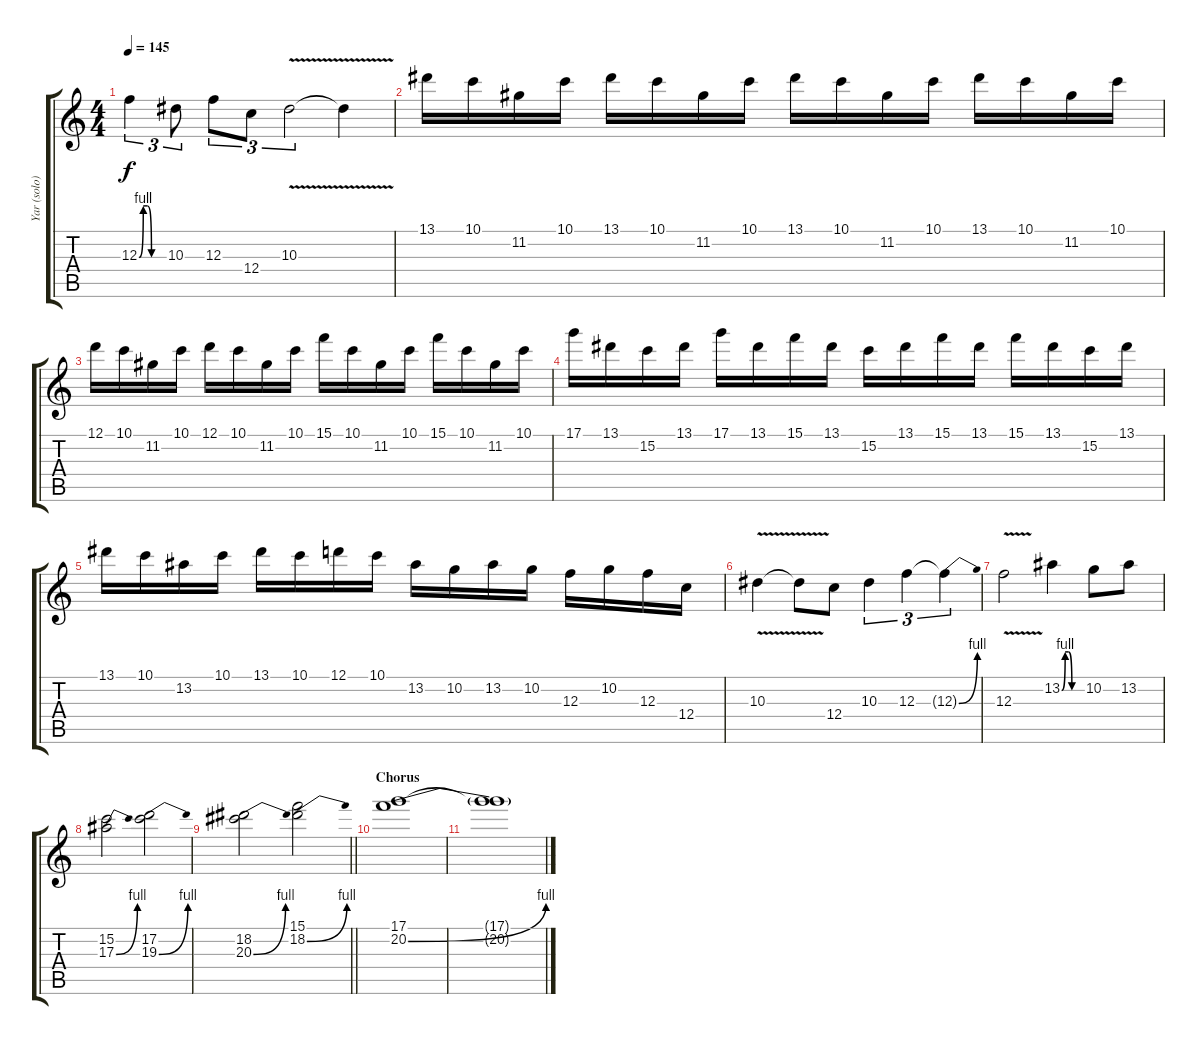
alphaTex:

\track ("Yar (solo)" "Yar (solo)") {instrument distortionguitar}
\staff {score tabs}
\tuning (D4 A3 F3 C3 G2 C2) {hide}
\ts (4 4)
\tempo 145
\clef g2
\ks c
12.3{be (custom 0 0 10 4 20 4 30 0 60 0)}.4{tu (3 2) dy f} 10.3.8{tu (3 2)} 12.3.8{tu (3 2)} 12.4.8{tu (3 2)} 10.3{v}.2{tu (3 2)} 10.3{t}.4 |
13.1.16 10.1.16 11.2.16 10.1.16 13.1.16 10.1.16 11.2.16 10.1.16 13.1.16 10.1.16 11.2.16 10.1.16 13.1.16 10.1.16 11.2.16 10.1.16 |
12.1.16 10.1.16 11.2.16 10.1.16 12.1.16 10.1.16 11.2.16 10.1.16 15.1.16 10.1.16 11.2.16 10.1.16 15.1.16 10.1.16 11.2.16 10.1.16 |
17.1.16 13.1.16 15.2.16 13.1.16 17.1.16 13.1.16 15.1.16 13.1.16 15.2.16 13.1.16 15.1.16 13.1.16 15.1.16 13.1.16 15.2.16 13.1.16 |
13.1.16 10.1.16 13.2.16 10.1.16 13.1.16 10.1.16 12.1.16 10.1.16 13.2.16 10.2.16 13.2.16 10.2.16 12.3.16 10.2.16 12.3.16 12.4.16 |
10.3{v}.4 10.3{t}.8 12.4.8 10.3.4{tu (3 2)} 12.3.4{tu (3 2)} 12.3{be (bend 0 0 60 4) t}.4{tu (3 2)} |
12.3{v}.2 13.2{be (custom 0 0 10 4 20 4 30 0 60 0)}.4 10.2.8 13.2.8 |
(15.2 17.3{be (bend 0 0 60 4)}).2 (17.2 19.3{be (bend 0 0 60 4)}).2 |
\barLineRight lightlight
(18.2 20.3{be (bend 0 0 60 4)}).2 (15.1 18.2{be (bend 0 0 60 4)}).2 |
\section ("" "Chorus")
(17.1 20.2{be (bend 0 0 60 4)}).1 |
(17.1{t} 20.2{t}).1
